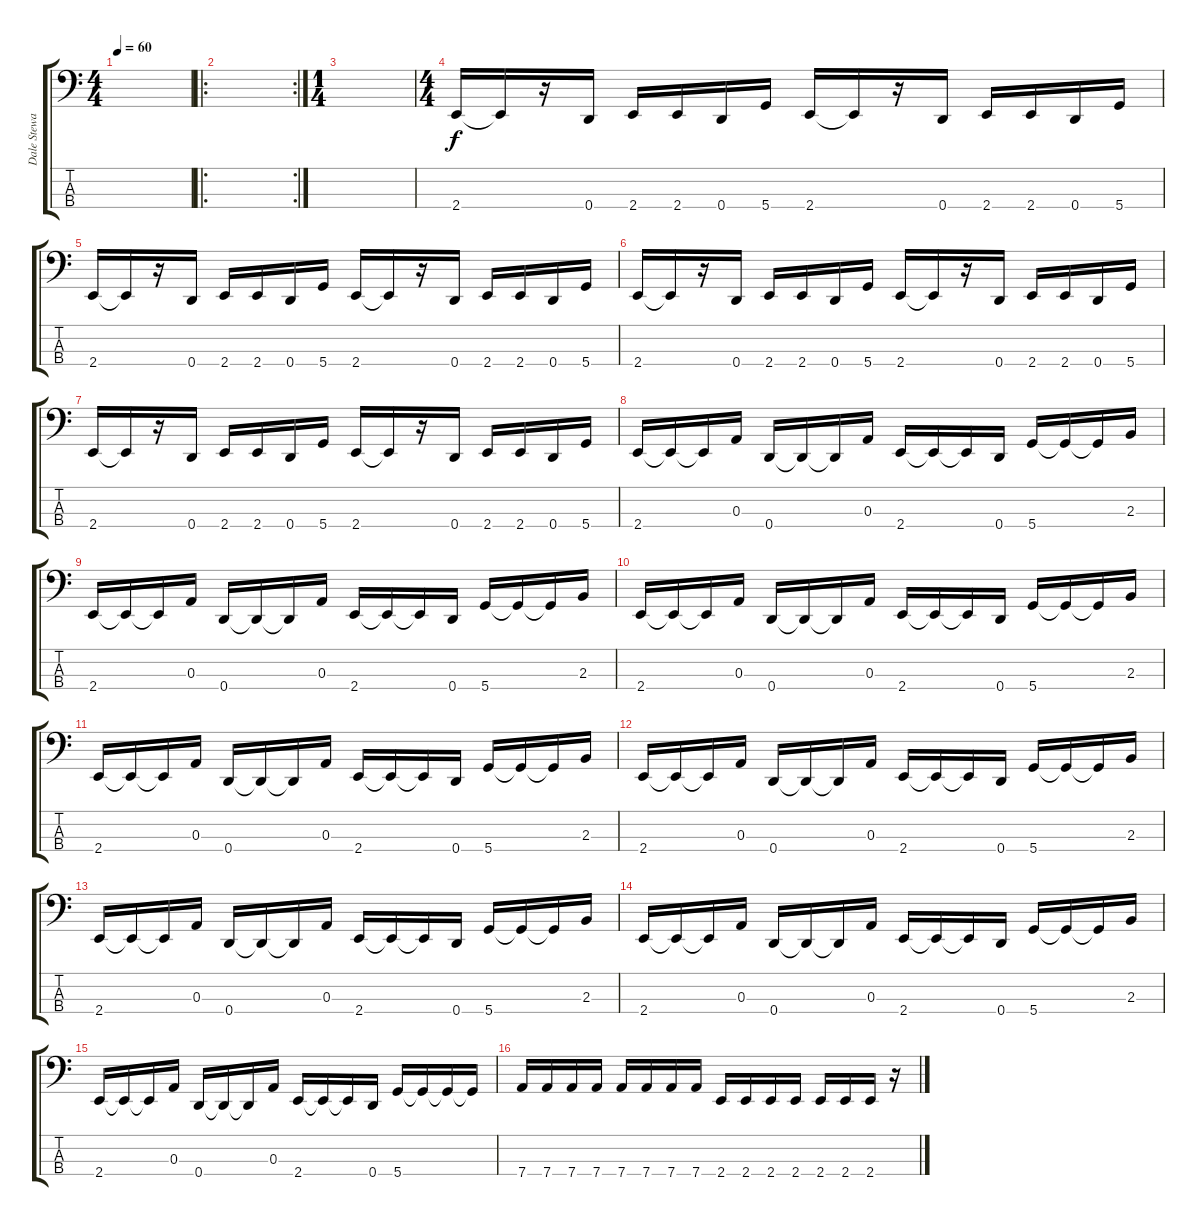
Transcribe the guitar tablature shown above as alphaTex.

\track ("Dale Stewart" "Dale Stewa") {instrument electricbassfinger}
\staff {score tabs}
\tuning (G2 D2 A1 D1) {hide}
\ts (4 4)
\tempo 60
\clef f4
\ks c
|
\ro
\rc 2
|
\ts (1 4)
|
\ts (4 4)
2.4.16 2.4{t}.16 r.16 0.4.16 2.4.16 2.4.16 0.4.16 5.4.16 2.4.16 2.4{t}.16 r.16 0.4.16 2.4.16 2.4.16 0.4.16 5.4.16 |
2.4.16 2.4{t}.16 r.16 0.4.16 2.4.16 2.4.16 0.4.16 5.4.16 2.4.16 2.4{t}.16 r.16 0.4.16 2.4.16 2.4.16 0.4.16 5.4.16 |
2.4.16 2.4{t}.16 r.16 0.4.16 2.4.16 2.4.16 0.4.16 5.4.16 2.4.16 2.4{t}.16 r.16 0.4.16 2.4.16 2.4.16 0.4.16 5.4.16 |
2.4.16 2.4{t}.16 r.16 0.4.16 2.4.16 2.4.16 0.4.16 5.4.16 2.4.16 2.4{t}.16 r.16 0.4.16 2.4.16 2.4.16 0.4.16 5.4.16 |
2.4.16 2.4{t}.16 2.4{t}.16 0.3.16 0.4.16 0.4{t}.16 0.4{t}.16 0.3.16 2.4.16 2.4{t}.16 2.4{t}.16 0.4.16 5.4.16 5.4{t}.16 5.4{t}.16 2.3.16 |
2.4.16 2.4{t}.16 2.4{t}.16 0.3.16 0.4.16 0.4{t}.16 0.4{t}.16 0.3.16 2.4.16 2.4{t}.16 2.4{t}.16 0.4.16 5.4.16 5.4{t}.16 5.4{t}.16 2.3.16 |
2.4.16 2.4{t}.16 2.4{t}.16 0.3.16 0.4.16 0.4{t}.16 0.4{t}.16 0.3.16 2.4.16 2.4{t}.16 2.4{t}.16 0.4.16 5.4.16 5.4{t}.16 5.4{t}.16 2.3.16 |
2.4.16 2.4{t}.16 2.4{t}.16 0.3.16 0.4.16 0.4{t}.16 0.4{t}.16 0.3.16 2.4.16 2.4{t}.16 2.4{t}.16 0.4.16 5.4.16 5.4{t}.16 5.4{t}.16 2.3.16 |
2.4.16 2.4{t}.16 2.4{t}.16 0.3.16 0.4.16 0.4{t}.16 0.4{t}.16 0.3.16 2.4.16 2.4{t}.16 2.4{t}.16 0.4.16 5.4.16 5.4{t}.16 5.4{t}.16 2.3.16 |
2.4.16 2.4{t}.16 2.4{t}.16 0.3.16 0.4.16 0.4{t}.16 0.4{t}.16 0.3.16 2.4.16 2.4{t}.16 2.4{t}.16 0.4.16 5.4.16 5.4{t}.16 5.4{t}.16 2.3.16 |
2.4.16 2.4{t}.16 2.4{t}.16 0.3.16 0.4.16 0.4{t}.16 0.4{t}.16 0.3.16 2.4.16 2.4{t}.16 2.4{t}.16 0.4.16 5.4.16 5.4{t}.16 5.4{t}.16 2.3.16 |
2.4.16 2.4{t}.16 2.4{t}.16 0.3.16 0.4.16 0.4{t}.16 0.4{t}.16 0.3.16 2.4.16 2.4{t}.16 2.4{t}.16 0.4.16 5.4.16 5.4{t}.16 5.4{t}.16 5.4{t}.16 |
7.4.16 7.4.16 7.4.16 7.4.16 7.4.16 7.4.16 7.4.16 7.4.16 2.4.16 2.4.16 2.4.16 2.4.16 2.4.16 2.4.16 2.4.16 r.16
